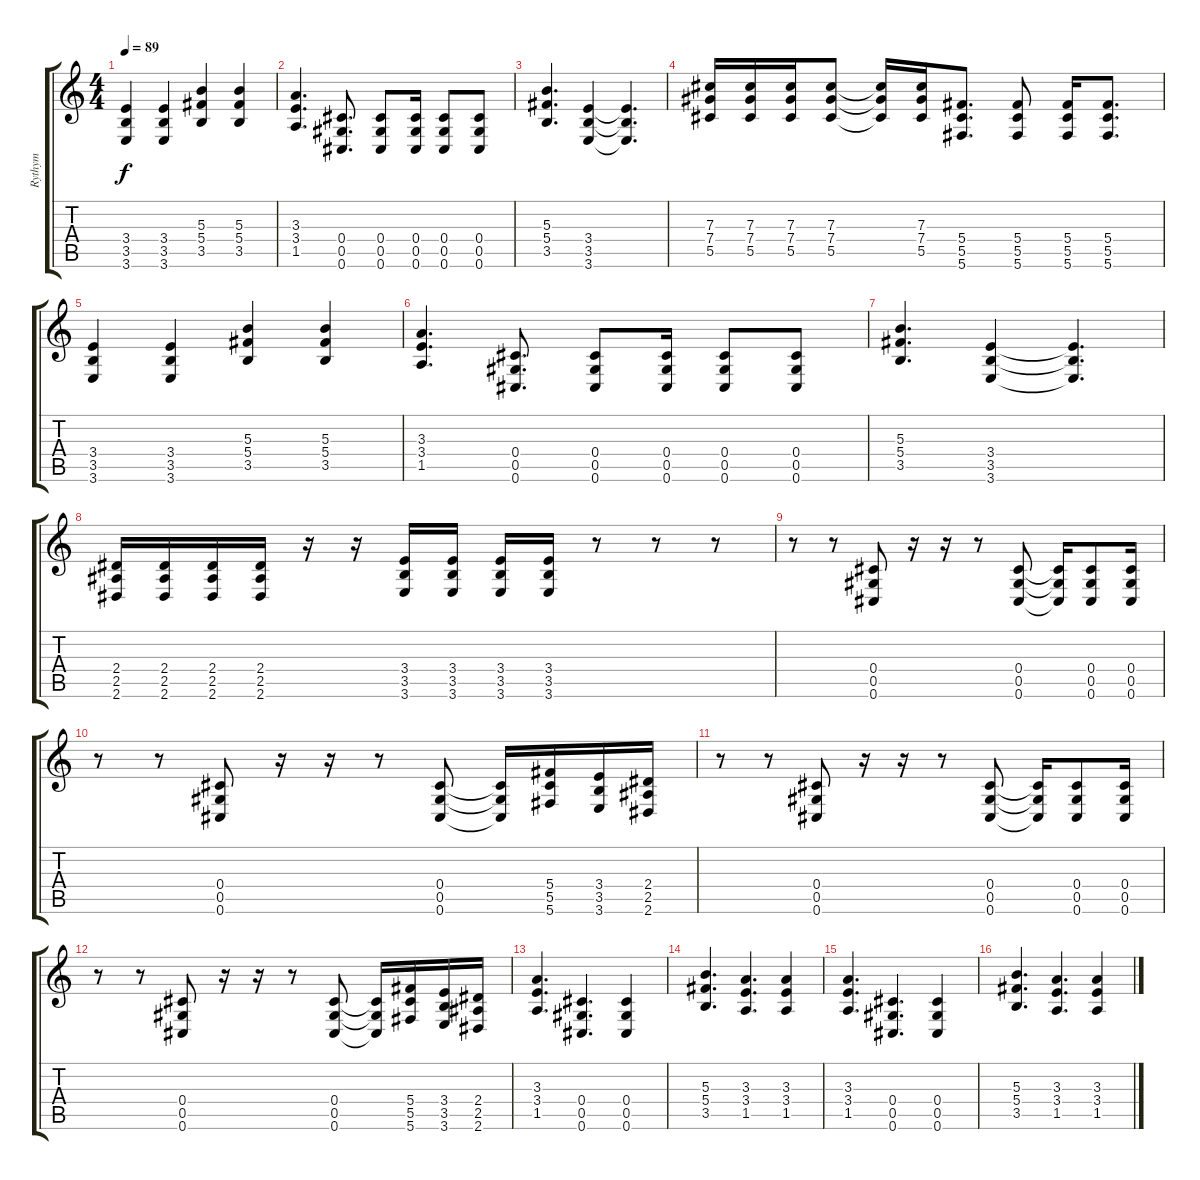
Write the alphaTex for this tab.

\track ("Rythym" "Rythym") {instrument distortionguitar}
\staff {score tabs}
\tuning (Eb4 Bb3 Gb3 Db3 Ab2 Db2) {hide}
\ts (4 4)
\tempo 89
\clef g2
\ks c
(3.4 3.5 3.6).4{dy f} (3.4 3.5 3.6).4 (5.3 5.4 3.5).4 (5.3 5.4 3.5).4 |
(3.3 3.4 1.5).4{d} (0.4 0.5 0.6).8{d} (0.4 0.5 0.6).8 (0.4 0.5 0.6).16 (0.4 0.5 0.6).8 (0.4 0.5 0.6).8 |
(5.3 5.4 3.5).4{d} (3.4 3.5 3.6).4 (3.4{t} 3.5{t} 3.6{t}).4{d} |
(7.3 7.4 5.5).16 (7.3 7.4 5.5).16 (7.3 7.4 5.5).16 (7.3 7.4 5.5).8 (7.3{t} 7.4{t} 5.5{t}).16 (7.3 7.4 5.5).16 (5.4 5.5 5.6).8{d} (5.4 5.5 5.6).8 (5.4 5.5 5.6).16 (5.4 5.5 5.6).8{d} |
(3.4 3.5 3.6).4 (3.4 3.5 3.6).4 (5.3 5.4 3.5).4 (5.3 5.4 3.5).4 |
(3.3 3.4 1.5).4{d} (0.4 0.5 0.6).8{d} (0.4 0.5 0.6).8 (0.4 0.5 0.6).16 (0.4 0.5 0.6).8 (0.4 0.5 0.6).8 |
(5.3 5.4 3.5).4{d} (3.4 3.5 3.6).4 (3.4{t} 3.5{t} 3.6{t}).4{d} |
(2.4 2.5 2.6).16 (2.4 2.5 2.6).16 (2.4 2.5 2.6).16 (2.4 2.5 2.6).16 r.16 r.16 (3.4 3.5 3.6).16 (3.4 3.5 3.6).16 (3.4 3.5 3.6).16 (3.4 3.5 3.6).16 r.8 r.8 r.8 |
r.8 r.8 (0.4 0.5 0.6).8 r.16 r.16 r.8 (0.4 0.5 0.6).8 (0.4{t} 0.5{t} 0.6{t}).16 (0.4 0.5 0.6).8 (0.4 0.5 0.6).16 |
r.8 r.8 (0.4 0.5 0.6).8 r.16 r.16 r.8 (0.4 0.5 0.6).8 (0.4{t} 0.5{t} 0.6{t}).16 (5.4 5.5 5.6).16 (3.4 3.5 3.6).16 (2.4 2.5 2.6).16 |
r.8 r.8 (0.4 0.5 0.6).8 r.16 r.16 r.8 (0.4 0.5 0.6).8 (0.4{t} 0.5{t} 0.6{t}).16 (0.4 0.5 0.6).8 (0.4 0.5 0.6).16 |
r.8 r.8 (0.4 0.5 0.6).8 r.16 r.16 r.8 (0.4 0.5 0.6).8 (0.4{t} 0.5{t} 0.6{t}).16 (5.4 5.5 5.6).16 (3.4 3.5 3.6).16 (2.4 2.5 2.6).16 |
(3.3 3.4 1.5).4{d} (0.4 0.5 0.6).4{d} (0.4 0.5 0.6).4 |
(5.3 5.4 3.5).4{d} (3.3 3.4 1.5).4{d} (3.3 3.4 1.5).4 |
(3.3 3.4 1.5).4{d} (0.4 0.5 0.6).4{d} (0.4 0.5 0.6).4 |
(5.3 5.4 3.5).4{d} (3.3 3.4 1.5).4{d} (3.3 3.4 1.5).4
